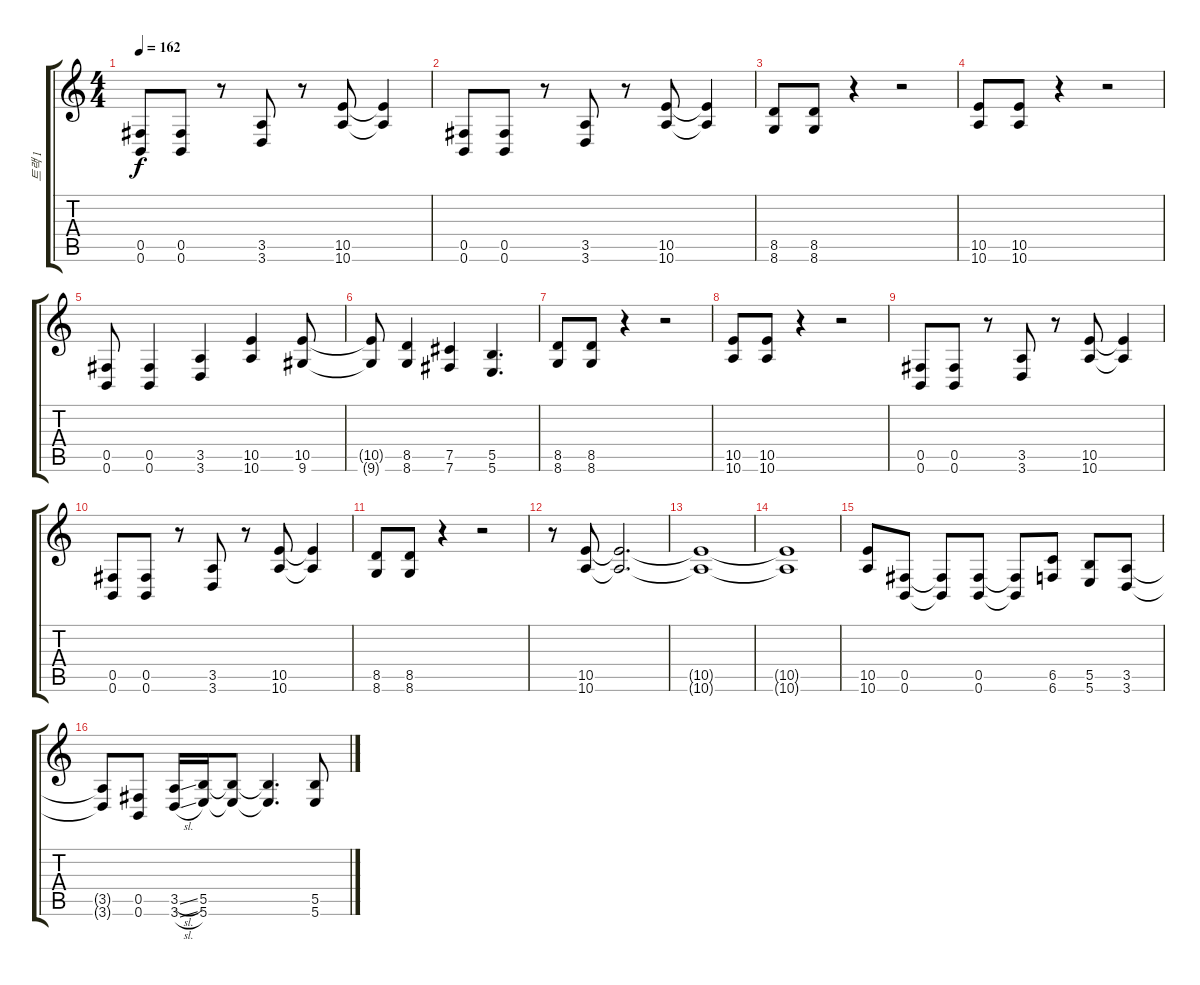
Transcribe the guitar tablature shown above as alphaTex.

\track ("트랙 1" "트랙 1") {instrument distortionguitar}
\staff {score tabs}
\tuning (Db4 Ab3 E3 B2 Gb2 B1) {hide}
\ts (4 4)
\tempo 162
\clef g2
\ks c
(0.5 0.6).8{dy f} (0.5 0.6).8 r.8 (3.5 3.6).8 r.8 (10.5 10.6).8 (10.5{t} 10.6{t}).4 |
(0.5 0.6).8 (0.5 0.6).8 r.8 (3.5 3.6).8 r.8 (10.5 10.6).8 (10.5{t} 10.6{t}).4 |
(8.5 8.6).8 (8.5 8.6).8 r.4 r.2 |
(10.5 10.6).8 (10.5 10.6).8 r.4 r.2 |
(0.5 0.6).8 (0.5 0.6).4 (3.5 3.6).4 (10.5 10.6).4 (10.5 9.6).8 |
(10.5{t} 9.6{t}).8 (8.5 8.6).4 (7.5 7.6).4 (5.5 5.6).4{d} |
(8.5 8.6).8 (8.5 8.6).8 r.4 r.2 |
(10.5 10.6).8 (10.5 10.6).8 r.4 r.2 |
(0.5 0.6).8 (0.5 0.6).8 r.8 (3.5 3.6).8 r.8 (10.5 10.6).8 (10.5{t} 10.6{t}).4 |
(0.5 0.6).8 (0.5 0.6).8 r.8 (3.5 3.6).8 r.8 (10.5 10.6).8 (10.5{t} 10.6{t}).4 |
(8.5 8.6).8 (8.5 8.6).8 r.4 r.2 |
r.8 (10.5 10.6).8 (10.5{t} 10.6{t}).2{d} |
(10.5{t} 10.6{t}).1 |
(10.5{t} 10.6{t}).1 |
(10.5 10.6).8 (0.5 0.6).8 (0.5{t} 0.6{t}).8 (0.5 0.6).8 (0.5{t} 0.6{t}).8 (6.5 6.6).8 (5.5 5.6).8 (3.5 3.6).8 |
(3.5{t} 3.6{t}).8 (0.5 0.6).8 (3.5{sl} 3.6{sl}).16 (5.5 5.6).16 (5.5{t} 5.6{t}).8 (5.5{t} 5.6{t}).4{d} (5.5 5.6).8
